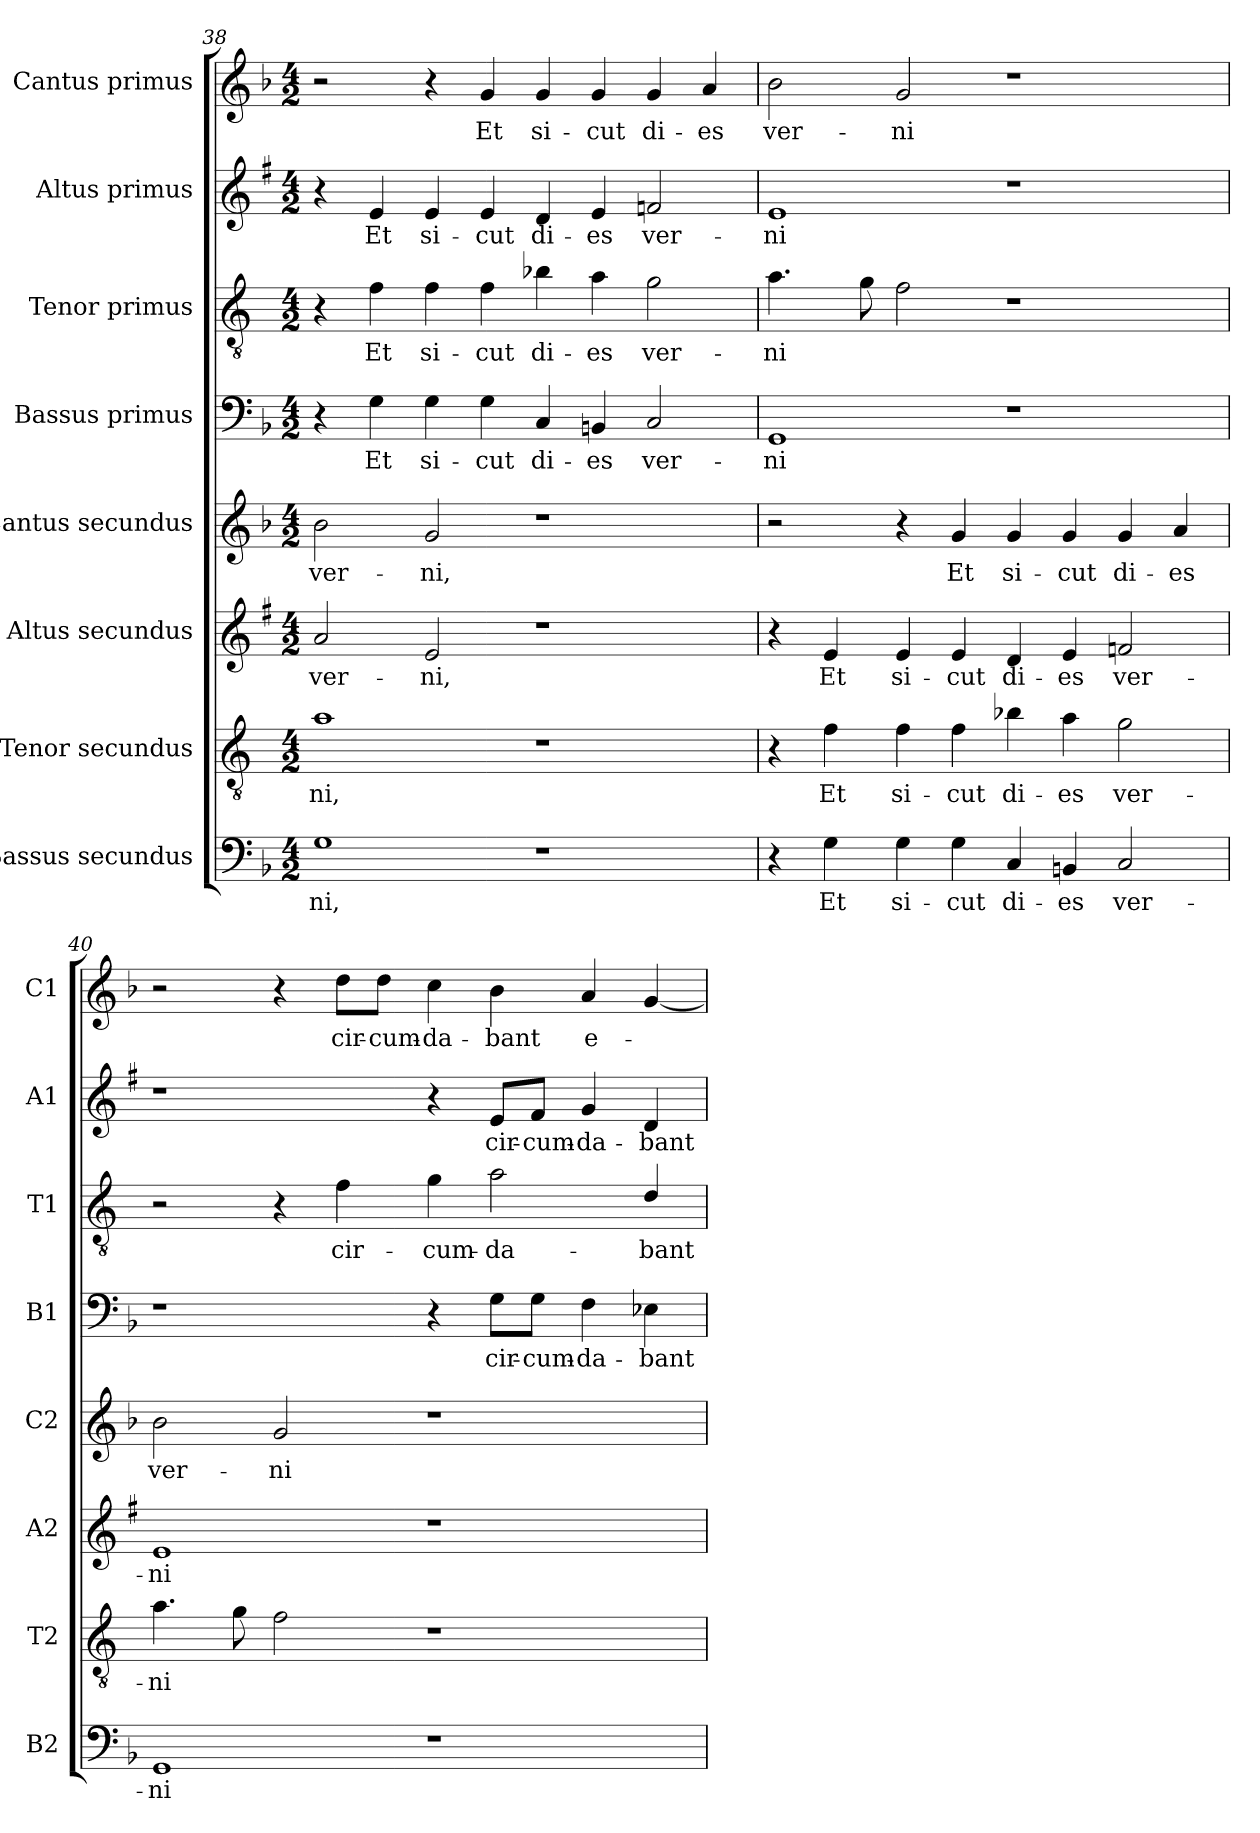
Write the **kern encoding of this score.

**kern	**text	**kern	**text	**kern	**text	**kern	**text	**kern	**text	**kern	**text	**kern	**text	**kern	**text
*part8	*part8	*part7	*part7	*part6	*part6	*part5	*part5	*part4	*part4	*part3	*part3	*part2	*part2	*part1	*part1
*staff8	*staff8	*staff7	*staff7	*staff6	*staff6	*staff5	*staff5	*staff4	*staff4	*staff3	*staff3	*staff2	*staff2	*staff1	*staff1
*I"Bassus secundus	*	*I"Tenor secundus	*	*I"Altus secundus	*	*I"Cantus secundus	*	*I"Bassus primus	*	*I"Tenor primus	*	*I"Altus primus	*	*I"Cantus primus	*
*I'B2	*	*I'T2	*	*I'A2	*	*I'C2	*	*I'B1	*	*I'T1	*	*I'A1	*	*I'C1	*
*clefF4	*	*clefGv2	*	*clefG2	*	*clefG2	*	*clefF4	*	*clefGv2	*	*clefG2	*	*clefG2	*
*	*	*ITrd4c7	*	*ITrd1c2	*	*	*	*	*	*ITrd4c7	*	*ITrd1c2	*	*	*
*k[b-]	*	*k[b-]	*	*k[b-]	*	*k[b-]	*	*k[b-]	*	*k[b-]	*	*k[b-]	*	*k[b-]	*
*F:	*	*F:	*	*F:	*	*F:	*	*F:	*	*F:	*	*F:	*	*F:	*
*M4/2	*	*M4/2	*	*M4/2	*	*M4/2	*	*M4/2	*	*M4/2	*	*M4/2	*	*M4/2	*
=38	=38	=38	=38	=38	=38	=38	=38	=38	=38	=38	=38	=38	=38	=38	=38
!	!LO:LY:b	!	!LO:LY:b	!	!LO:LY:b	!	!LO:LY:b	!	!	!	!	!	!	!	!
1G	-ni,	1d	-ni,	2g/	ver-	2b-\	ver-	4r	.	4r	.	4r	.	2r	.
!	!	!	!	!	!	!	!	!	!LO:LY:b	!	!LO:LY:b	!	!LO:LY:b	!	!
.	.	.	.	.	.	.	.	4G\	Et	4B-\	Et	4d/	Et	.	.
!	!	!	!	!	!LO:LY:b	!	!LO:LY:b	!	!LO:LY:b	!	!LO:LY:b	!	!LO:LY:b	!	!
.	.	.	.	2d/	-ni,	2g/	-ni,	4G\	si-	4B-\	si-	4d/	si-	4r	.
!	!	!	!	!	!	!	!	!	!LO:LY:b	!	!LO:LY:b	!	!LO:LY:b	!	!LO:LY:b
.	.	.	.	.	.	.	.	4G\	-cut	4B-\	-cut	4d/	-cut	4g/	Et
!	!	!	!	!	!	!	!	!	!LO:LY:b	!	!LO:LY:b	!	!LO:LY:b	!	!LO:LY:b
1r	.	1r	.	1r	.	1r	.	4C/	di-	4e-X\	di-	4c/	di-	4g/	si-
!	!	!	!	!	!	!	!	!	!LO:LY:b	!	!LO:LY:b	!	!LO:LY:b	!	!LO:LY:b
.	.	.	.	.	.	.	.	4BBn/	-es	4d\	-es	4d/	-es	4g/	-cut
!	!	!	!	!	!	!	!	!	!LO:LY:b	!	!LO:LY:b	!	!LO:LY:b	!	!LO:LY:b
.	.	.	.	.	.	.	.	2C/	ver-	2c\	ver-	2e-X/	ver-	4g/	di-
!	!	!	!	!	!	!	!	!	!	!	!	!	!	!	!LO:LY:b
.	.	.	.	.	.	.	.	.	.	.	.	.	.	4a/	-es
!!LO:PB:g=z
=39	=39	=39	=39	=39	=39	=39	=39	=39	=39	=39	=39	=39	=39	=39	=39
!	!	!	!	!	!	!	!	!	!LO:LY:b	!	!LO:LY:b	!	!LO:LY:b	!	!LO:LY:b
4r	.	4r	.	4r	.	2r	.	1GG	-ni	4.d\	-ni	1d	-ni	2b-\	ver-
!	!LO:LY:b	!	!LO:LY:b	!	!LO:LY:b	!	!	!	!	!	!	!	!	!	!
4G\	Et	4B-\	Et	4d/	Et	.	.	.	.	.	.	.	.	.	.
.	.	.	.	.	.	.	.	.	.	8c\	.	.	.	.	.
!	!LO:LY:b	!	!LO:LY:b	!	!LO:LY:b	!	!	!	!	!	!	!	!	!	!LO:LY:b
4G\	si-	4B-\	si-	4d/	si-	4r	.	.	.	2B-\	.	.	.	2g/	-ni
!	!LO:LY:b	!	!LO:LY:b	!	!LO:LY:b	!	!LO:LY:b	!	!	!	!	!	!	!	!
4G\	-cut	4B-\	-cut	4d/	-cut	4g/	Et	.	.	.	.	.	.	.	.
!	!LO:LY:b	!	!LO:LY:b	!	!LO:LY:b	!	!LO:LY:b	!	!	!	!	!	!	!	!
4C/	di-	4e-X\	di-	4c/	di-	4g/	si-	1r	.	1r	.	1r	.	1r	.
!	!LO:LY:b	!	!LO:LY:b	!	!LO:LY:b	!	!LO:LY:b	!	!	!	!	!	!	!	!
4BBn/	-es	4d\	-es	4d/	-es	4g/	-cut	.	.	.	.	.	.	.	.
!	!LO:LY:b	!	!LO:LY:b	!	!LO:LY:b	!	!LO:LY:b	!	!	!	!	!	!	!	!
2C/	ver-	2c\	ver-	2e-X/	ver-	4g/	di-	.	.	.	.	.	.	.	.
!	!	!	!	!	!	!	!LO:LY:b	!	!	!	!	!	!	!	!
.	.	.	.	.	.	4a/	-es	.	.	.	.	.	.	.	.
=40	=40	=40	=40	=40	=40	=40	=40	=40	=40	=40	=40	=40	=40	=40	=40
!	!LO:LY:b	!	!LO:LY:b	!	!LO:LY:b	!	!LO:LY:b	!	!	!	!	!	!	!	!
1GG	-ni	4.d\	-ni	1d	-ni	2b-\	ver-	1r	.	2r	.	1r	.	2r	.
.	.	8c\	.	.	.	.	.	.	.	.	.	.	.	.	.
!	!	!	!	!	!	!	!LO:LY:b	!	!	!	!	!	!	!	!
.	.	2B-\	.	.	.	2g/	-ni	.	.	4r	.	.	.	4r	.
!	!	!	!	!	!	!	!	!	!	!	!LO:LY:b	!	!	!	!LO:LY:b
.	.	.	.	.	.	.	.	.	.	4B-\	cir-	.	.	8dd\L	cir-
!	!	!	!	!	!	!	!	!	!	!	!	!	!	!	!LO:LY:b
.	.	.	.	.	.	.	.	.	.	.	.	.	.	8dd\J	-cum-
!	!	!	!	!	!	!	!	!	!	!	!LO:LY:b	!	!	!	!LO:LY:b
1r	.	1r	.	1r	.	1r	.	4r	.	4c\	-cum-	4r	.	4cc\	-da-
!	!	!	!	!	!	!	!	!	!LO:LY:b	!	!LO:LY:b	!	!LO:LY:b	!	!LO:LY:b
.	.	.	.	.	.	.	.	8G\L	cir-	2d\	-da-	8d/L	cir-	4b-\	-bant
!	!	!	!	!	!	!	!	!	!LO:LY:b	!	!	!	!LO:LY:b	!	!
.	.	.	.	.	.	.	.	8G\J	-cum-	.	.	8e/J	-cum-	.	.
!	!	!	!	!	!	!	!	!	!LO:LY:b	!	!	!	!LO:LY:b	!	!LO:LY:b
.	.	.	.	.	.	.	.	4F\	-da-	.	.	4f/	-da-	4a/	e-
!	!	!	!	!	!	!	!	!	!LO:LY:b	!	!LO:LY:b	!	!LO:LY:b	!	!
.	.	.	.	.	.	.	.	4E-X\	-bant	4G/	-bant	4c/	-bant	[4g/	.
=	=	=	=	=	=	=	=	=	=	=	=	=	=	=	=
*-	*-	*-	*-	*-	*-	*-	*-	*-	*-	*-	*-	*-	*-	*-	*-
